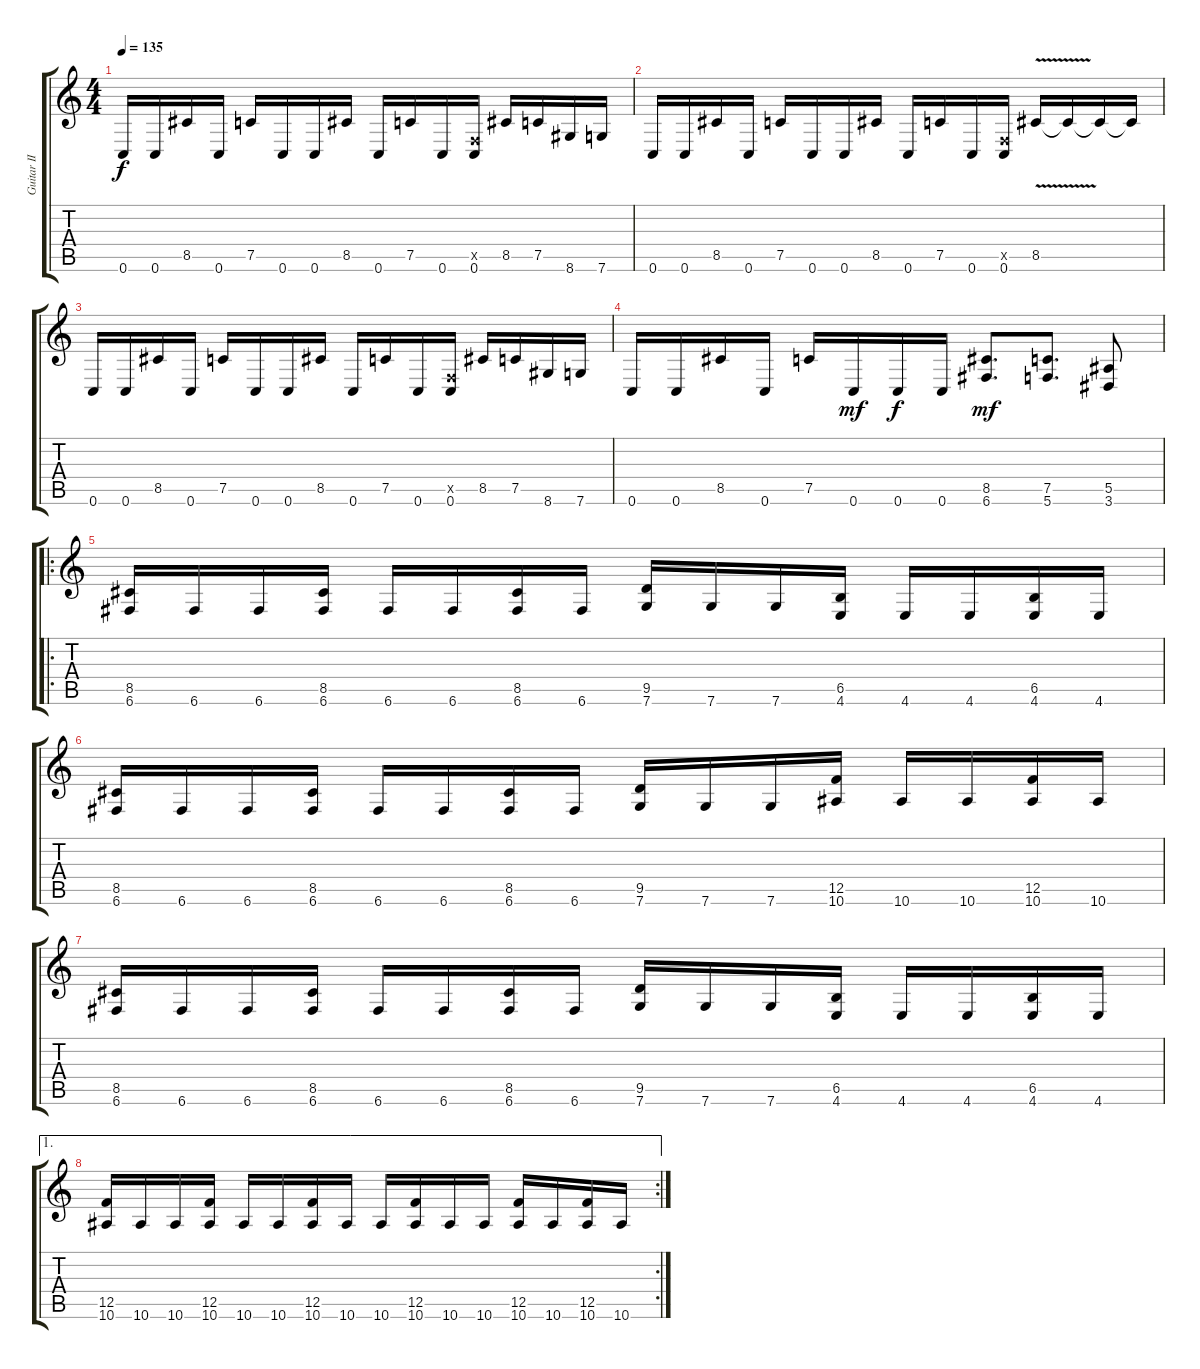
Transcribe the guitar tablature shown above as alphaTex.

\track ("Guitar II" "Guitar II") {instrument distortionguitar}
\staff {score tabs}
\tuning (C4 G3 Eb3 Bb2 F2 C2) {hide}
\ts (4 4)
\tempo 135
\clef g2
\ks c
0.6.16{dy f} 0.6.16 8.5.16 0.6.16 7.5.16 0.6.16 0.6.16 8.5.16 0.6.16 7.5.16 0.6.16 (0.5{x} 0.6).16 8.5.16 7.5.16 8.6.16 7.6.16 |
0.6.16 0.6.16 8.5.16 0.6.16 7.5.16 0.6.16 0.6.16 8.5.16 0.6.16 7.5.16 0.6.16 (0.5{x} 0.6).16 8.5{v}.16 8.5{t}.16 8.5{t}.16 8.5{t}.16 |
0.6.16 0.6.16 8.5.16 0.6.16 7.5.16 0.6.16 0.6.16 8.5.16 0.6.16 7.5.16 0.6.16 (0.5{x} 0.6).16 8.5.16 7.5.16 8.6.16 7.6.16 |
0.6.16 0.6.16 8.5.16 0.6.16 7.5.16 0.6.16{dy mf} 0.6.16{dy f} 0.6.16 (8.5 6.6).8{d dy mf} (7.5 5.6).8{d} (5.5 3.6).8 |
\ro
(8.5 6.6).16 6.6.16 6.6.16 (8.5 6.6).16 6.6.16 6.6.16 (8.5 6.6).16 6.6.16 (9.5 7.6).16 7.6.16 7.6.16 (6.5 4.6).16 4.6.16 4.6.16 (6.5 4.6).16 4.6.16 |
(8.5 6.6).16 6.6.16 6.6.16 (8.5 6.6).16 6.6.16 6.6.16 (8.5 6.6).16 6.6.16 (9.5 7.6).16 7.6.16 7.6.16 (12.5 10.6).16 10.6.16 10.6.16 (12.5 10.6).16 10.6.16 |
(8.5 6.6).16 6.6.16 6.6.16 (8.5 6.6).16 6.6.16 6.6.16 (8.5 6.6).16 6.6.16 (9.5 7.6).16 7.6.16 7.6.16 (6.5 4.6).16 4.6.16 4.6.16 (6.5 4.6).16 4.6.16 |
\ae 1
\rc 2
(12.5 10.6).16 10.6.16 10.6.16 (12.5 10.6).16 10.6.16 10.6.16 (12.5 10.6).16 10.6.16 10.6.16 (12.5 10.6).16 10.6.16 10.6.16 (12.5 10.6).16 10.6.16 (12.5 10.6).16 10.6.16
